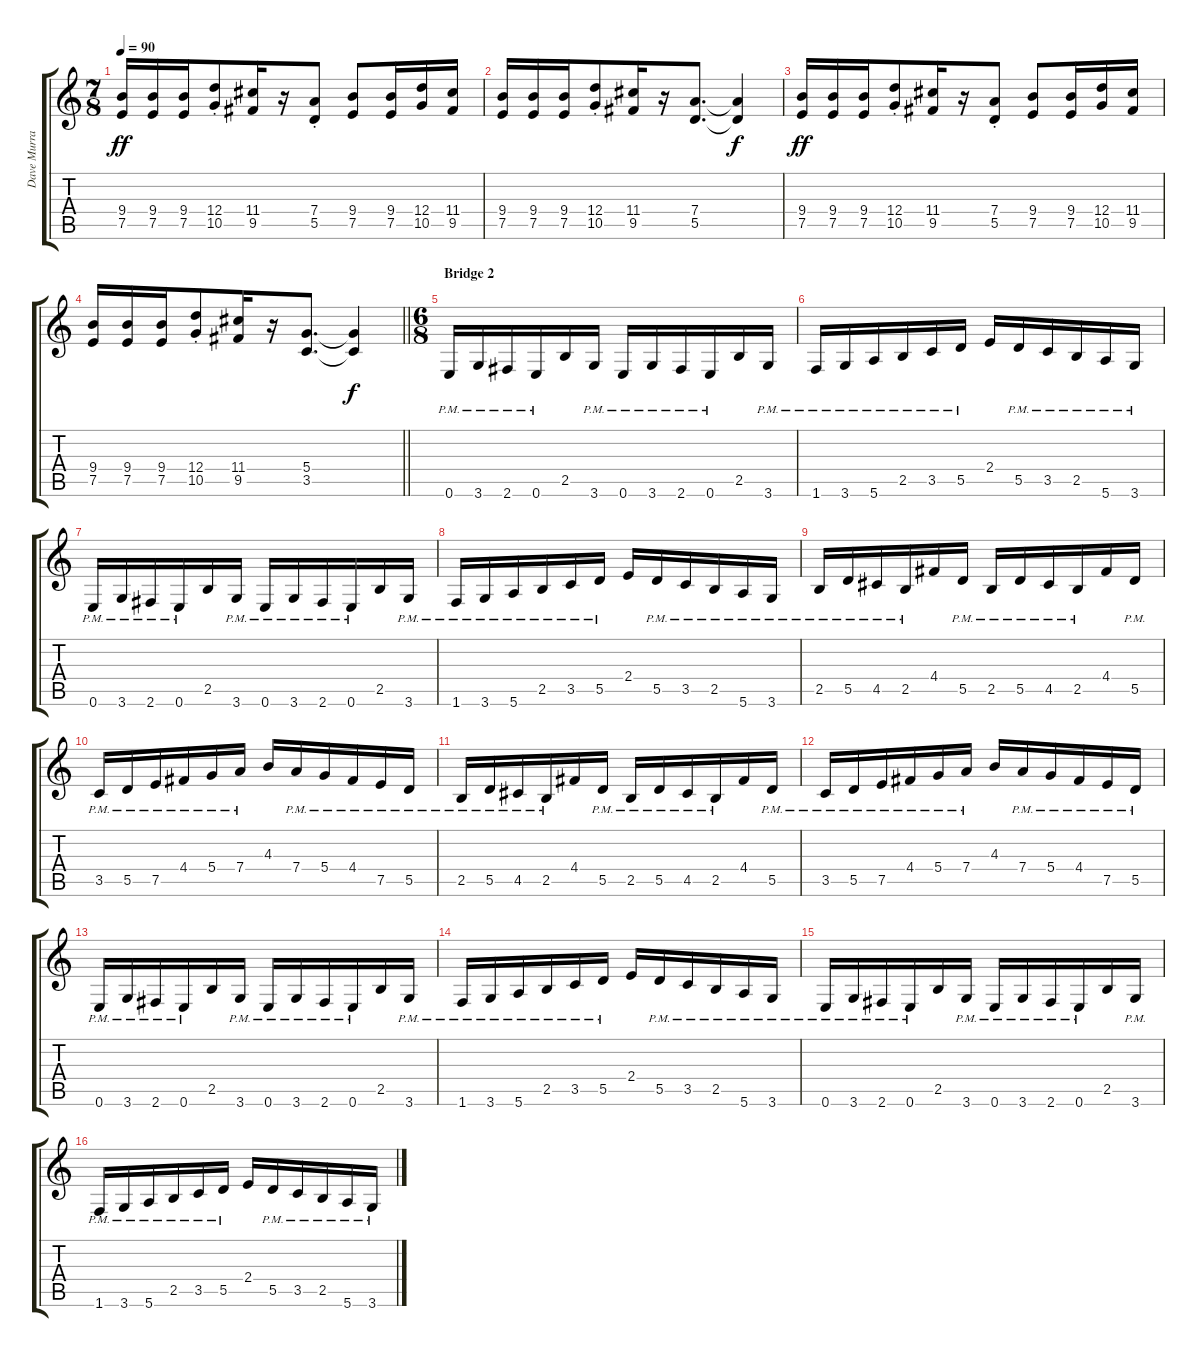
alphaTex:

\track ("Dave Murray" "Dave Murra") {instrument overdrivenguitar}
\staff {score tabs}
\tuning (E4 B3 G3 D3 A2 E2) {hide}
\ts (7 8)
\tempo 90
\clef g2
\ks c
(9.4 7.5).16{dy ff} (9.4 7.5).16 (9.4 7.5).16 (12.4{st} 10.5{st}).8 (11.4 9.5).16 r.16 (7.4{st} 5.5{st}).8 (9.4 7.5).8 (9.4 7.5).16 (12.4 10.5).16 (11.4 9.5).16 |
(9.4 7.5).16 (9.4 7.5).16 (9.4 7.5).16 (12.4{st} 10.5{st}).8 (11.4 9.5).16 r.16 (7.4 5.5).8{d} (7.4{t} 5.5{t}).4{dy f} |
(9.4 7.5).16{dy ff} (9.4 7.5).16 (9.4 7.5).16 (12.4{st} 10.5{st}).8 (11.4 9.5).16 r.16 (7.4{st} 5.5{st}).8 (9.4 7.5).8 (9.4 7.5).16 (12.4 10.5).16 (11.4 9.5).16 |
\barLineRight lightlight
(9.4 7.5).16 (9.4 7.5).16 (9.4 7.5).16 (12.4{st} 10.5{st}).8 (11.4 9.5).16 r.16 (5.4 3.5).8{d} (5.4{t} 3.5{t}).4{dy f} |
\ts (6 8)
\section ("" "Bridge 2")
0.6{pm}.16 3.6{pm}.16 2.6{pm}.16 0.6{pm}.16 2.5.16 3.6{pm}.16 0.6{pm}.16 3.6{pm}.16 2.6{pm}.16 0.6{pm}.16 2.5.16 3.6{pm}.16 |
1.6{pm}.16 3.6{pm}.16 5.6{pm}.16 2.5{pm}.16 3.5{pm}.16 5.5{pm}.16 2.4.16 5.5{pm}.16 3.5{pm}.16 2.5{pm}.16 5.6{pm}.16 3.6{pm}.16 |
0.6{pm}.16 3.6{pm}.16 2.6{pm}.16 0.6{pm}.16 2.5.16 3.6{pm}.16 0.6{pm}.16 3.6{pm}.16 2.6{pm}.16 0.6{pm}.16 2.5.16 3.6{pm}.16 |
1.6{pm}.16 3.6{pm}.16 5.6{pm}.16 2.5{pm}.16 3.5{pm}.16 5.5{pm}.16 2.4.16 5.5{pm}.16 3.5{pm}.16 2.5{pm}.16 5.6{pm}.16 3.6{pm}.16 |
2.5{pm}.16 5.5{pm}.16 4.5{pm}.16 2.5{pm}.16 4.4.16 5.5{pm}.16 2.5{pm}.16 5.5{pm}.16 4.5{pm}.16 2.5{pm}.16 4.4.16 5.5{pm}.16 |
3.5{pm}.16 5.5{pm}.16 7.5{pm}.16 4.4{pm}.16 5.4{pm}.16 7.4{pm}.16 4.3.16 7.4{pm}.16 5.4{pm}.16 4.4{pm}.16 7.5{pm}.16 5.5{pm}.16 |
2.5{pm}.16 5.5{pm}.16 4.5{pm}.16 2.5{pm}.16 4.4.16 5.5{pm}.16 2.5{pm}.16 5.5{pm}.16 4.5{pm}.16 2.5{pm}.16 4.4.16 5.5{pm}.16 |
3.5{pm}.16 5.5{pm}.16 7.5{pm}.16 4.4{pm}.16 5.4{pm}.16 7.4{pm}.16 4.3.16 7.4{pm}.16 5.4{pm}.16 4.4{pm}.16 7.5{pm}.16 5.5{pm}.16 |
0.6{pm}.16 3.6{pm}.16 2.6{pm}.16 0.6{pm}.16 2.5.16 3.6{pm}.16 0.6{pm}.16 3.6{pm}.16 2.6{pm}.16 0.6{pm}.16 2.5.16 3.6{pm}.16 |
1.6{pm}.16 3.6{pm}.16 5.6{pm}.16 2.5{pm}.16 3.5{pm}.16 5.5{pm}.16 2.4.16 5.5{pm}.16 3.5{pm}.16 2.5{pm}.16 5.6{pm}.16 3.6{pm}.16 |
0.6{pm}.16 3.6{pm}.16 2.6{pm}.16 0.6{pm}.16 2.5.16 3.6{pm}.16 0.6{pm}.16 3.6{pm}.16 2.6{pm}.16 0.6{pm}.16 2.5.16 3.6{pm}.16 |
1.6{pm}.16 3.6{pm}.16 5.6{pm}.16 2.5{pm}.16 3.5{pm}.16 5.5{pm}.16 2.4.16 5.5{pm}.16 3.5{pm}.16 2.5{pm}.16 5.6{pm}.16 3.6{pm}.16
